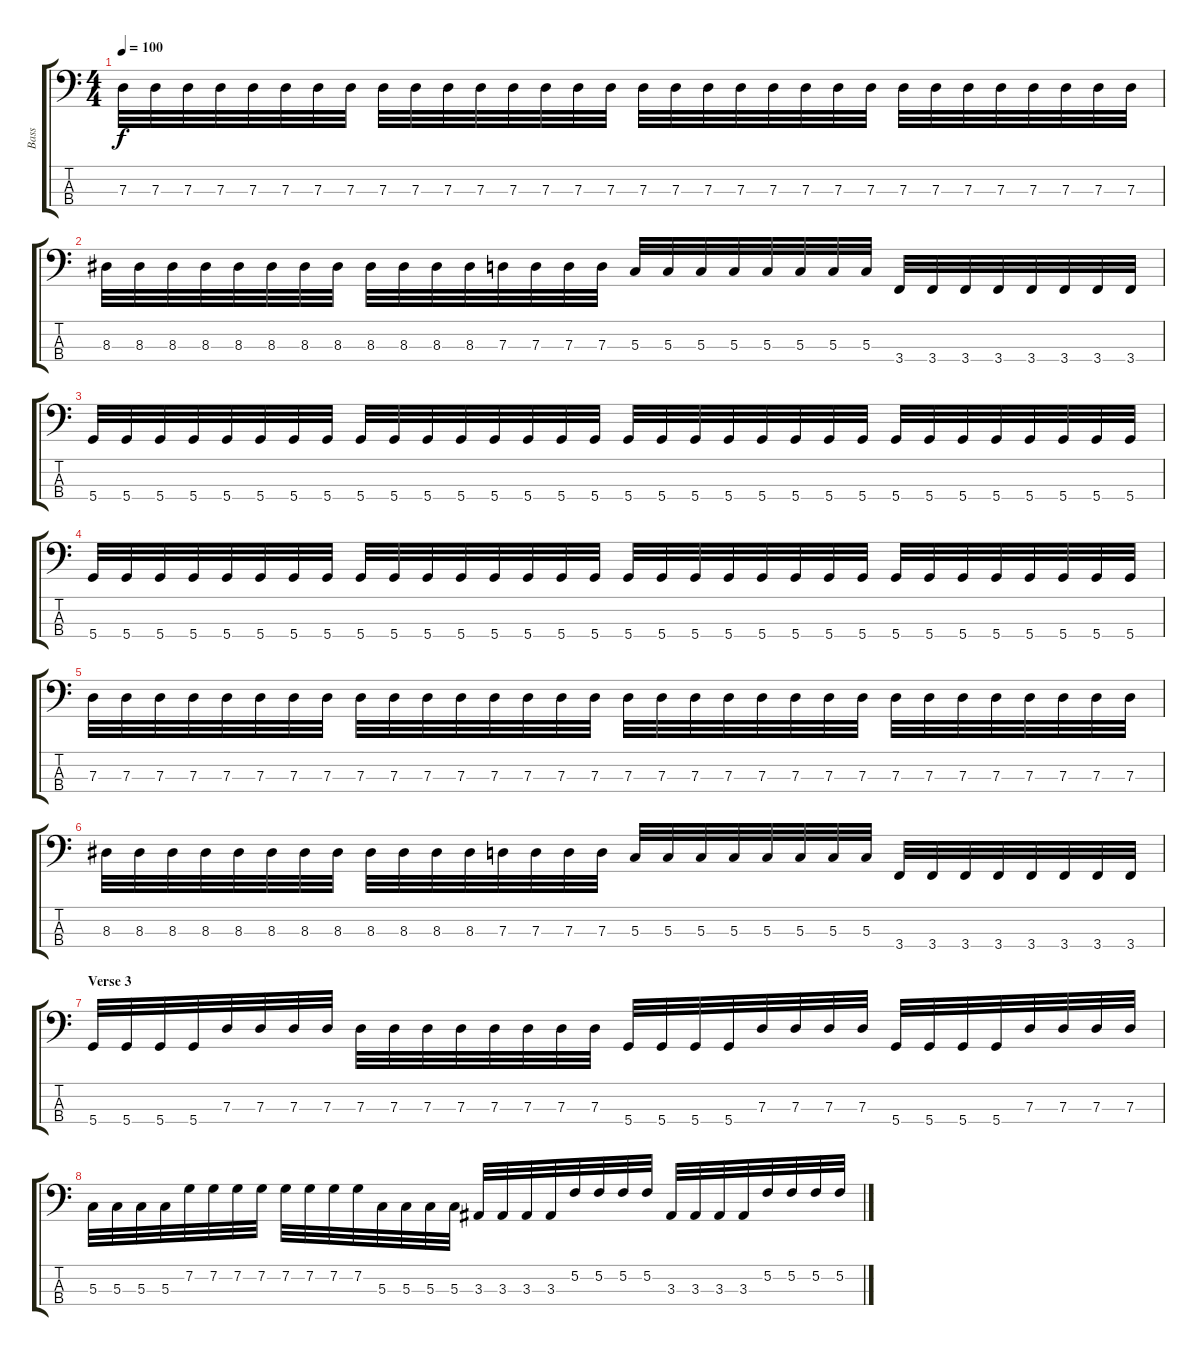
\track ("Bass" "Bass") {instrument electricbasspick}
\staff {score tabs}
\tuning (F2 C2 G1 D1) {hide}
\ts (4 4)
\tempo 100
\clef f4
\ks c
7.3.32{dy f} 7.3.32 7.3.32 7.3.32 7.3.32 7.3.32 7.3.32 7.3.32 7.3.32 7.3.32 7.3.32 7.3.32 7.3.32 7.3.32 7.3.32 7.3.32 7.3.32 7.3.32 7.3.32 7.3.32 7.3.32 7.3.32 7.3.32 7.3.32 7.3.32 7.3.32 7.3.32 7.3.32 7.3.32 7.3.32 7.3.32 7.3.32 |
8.3.32 8.3.32 8.3.32 8.3.32 8.3.32 8.3.32 8.3.32 8.3.32 8.3.32 8.3.32 8.3.32 8.3.32 7.3.32 7.3.32 7.3.32 7.3.32 5.3.32 5.3.32 5.3.32 5.3.32 5.3.32 5.3.32 5.3.32 5.3.32 3.4.32 3.4.32 3.4.32 3.4.32 3.4.32 3.4.32 3.4.32 3.4.32 |
5.4.32 5.4.32 5.4.32 5.4.32 5.4.32 5.4.32 5.4.32 5.4.32 5.4.32 5.4.32 5.4.32 5.4.32 5.4.32 5.4.32 5.4.32 5.4.32 5.4.32 5.4.32 5.4.32 5.4.32 5.4.32 5.4.32 5.4.32 5.4.32 5.4.32 5.4.32 5.4.32 5.4.32 5.4.32 5.4.32 5.4.32 5.4.32 |
5.4.32 5.4.32 5.4.32 5.4.32 5.4.32 5.4.32 5.4.32 5.4.32 5.4.32 5.4.32 5.4.32 5.4.32 5.4.32 5.4.32 5.4.32 5.4.32 5.4.32 5.4.32 5.4.32 5.4.32 5.4.32 5.4.32 5.4.32 5.4.32 5.4.32 5.4.32 5.4.32 5.4.32 5.4.32 5.4.32 5.4.32 5.4.32 |
7.3.32 7.3.32 7.3.32 7.3.32 7.3.32 7.3.32 7.3.32 7.3.32 7.3.32 7.3.32 7.3.32 7.3.32 7.3.32 7.3.32 7.3.32 7.3.32 7.3.32 7.3.32 7.3.32 7.3.32 7.3.32 7.3.32 7.3.32 7.3.32 7.3.32 7.3.32 7.3.32 7.3.32 7.3.32 7.3.32 7.3.32 7.3.32 |
8.3.32 8.3.32 8.3.32 8.3.32 8.3.32 8.3.32 8.3.32 8.3.32 8.3.32 8.3.32 8.3.32 8.3.32 7.3.32 7.3.32 7.3.32 7.3.32 5.3.32 5.3.32 5.3.32 5.3.32 5.3.32 5.3.32 5.3.32 5.3.32 3.4.32 3.4.32 3.4.32 3.4.32 3.4.32 3.4.32 3.4.32 3.4.32 |
\section ("" "Verse 3")
5.4.32 5.4.32 5.4.32 5.4.32 7.3.32 7.3.32 7.3.32 7.3.32 7.3.32 7.3.32 7.3.32 7.3.32 7.3.32 7.3.32 7.3.32 7.3.32 5.4.32 5.4.32 5.4.32 5.4.32 7.3.32 7.3.32 7.3.32 7.3.32 5.4.32 5.4.32 5.4.32 5.4.32 7.3.32 7.3.32 7.3.32 7.3.32 |
5.3.32 5.3.32 5.3.32 5.3.32 7.2.32 7.2.32 7.2.32 7.2.32 7.2.32 7.2.32 7.2.32 7.2.32 5.3.32 5.3.32 5.3.32 5.3.32 3.3.32 3.3.32 3.3.32 3.3.32 5.2.32 5.2.32 5.2.32 5.2.32 3.3.32 3.3.32 3.3.32 3.3.32 5.2.32 5.2.32 5.2.32 5.2.32
